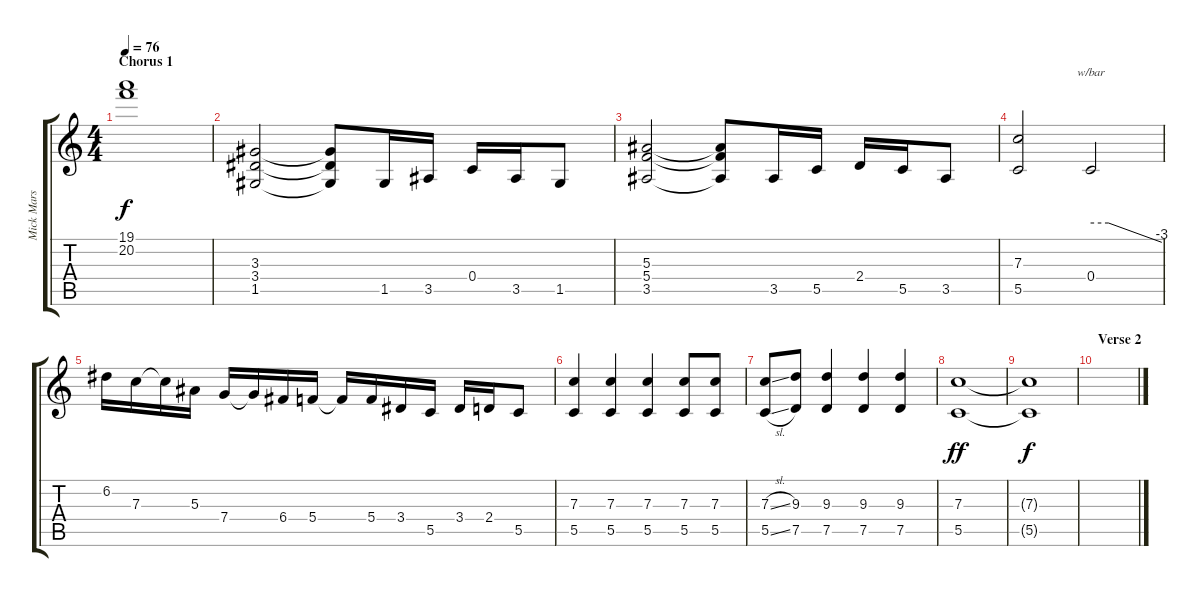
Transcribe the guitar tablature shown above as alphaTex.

\track ("Mick Mars Lead" "Mick Mars ") {instrument distortionguitar}
\staff {score tabs}
\tuning (D4 A3 F3 C3 G2 D2) {hide}
\ts (4 4)
\section ("" "Chorus 1")
\tempo 76
\clef g2
\ks c
(19.1{t} 20.2{t}).1{dy f} |
(3.3 3.4 1.5).2 (3.3{t} 3.4{t} 1.5{t}).8 1.5.16 3.5.16 0.4.16 3.5.16 1.5.8 |
(5.3 5.4 3.5).2 (5.3{t} 5.4{t} 3.5{t}).8 3.5.16 5.5.16 2.4.16 5.5.16 3.5.8 |
(7.3 5.5).2 0.4.2{tbe (custom default 0 0 15 0 60 -12)} |
6.2.16 7.3.16 7.3{t}.16 5.3.16 7.4.16 7.4{t}.16 6.4.16 5.4.16 5.4{t}.16 5.4.16 3.4.16 5.5.16 3.4.16 2.4.16 5.5.8 |
(7.3 5.5).4 (7.3 5.5).4 (7.3 5.5).4 (7.3 5.5).8 (7.3 5.5).8 |
(7.3{sl} 5.5{sl}).8 (9.3 7.5).8 (9.3 7.5).4 (9.3 7.5).4 (9.3 7.5).4 |
(7.3 5.5).1{dy ff} |
(7.3{t} 5.5{t}).1{dy f} |
\section ("" "Verse 2")
